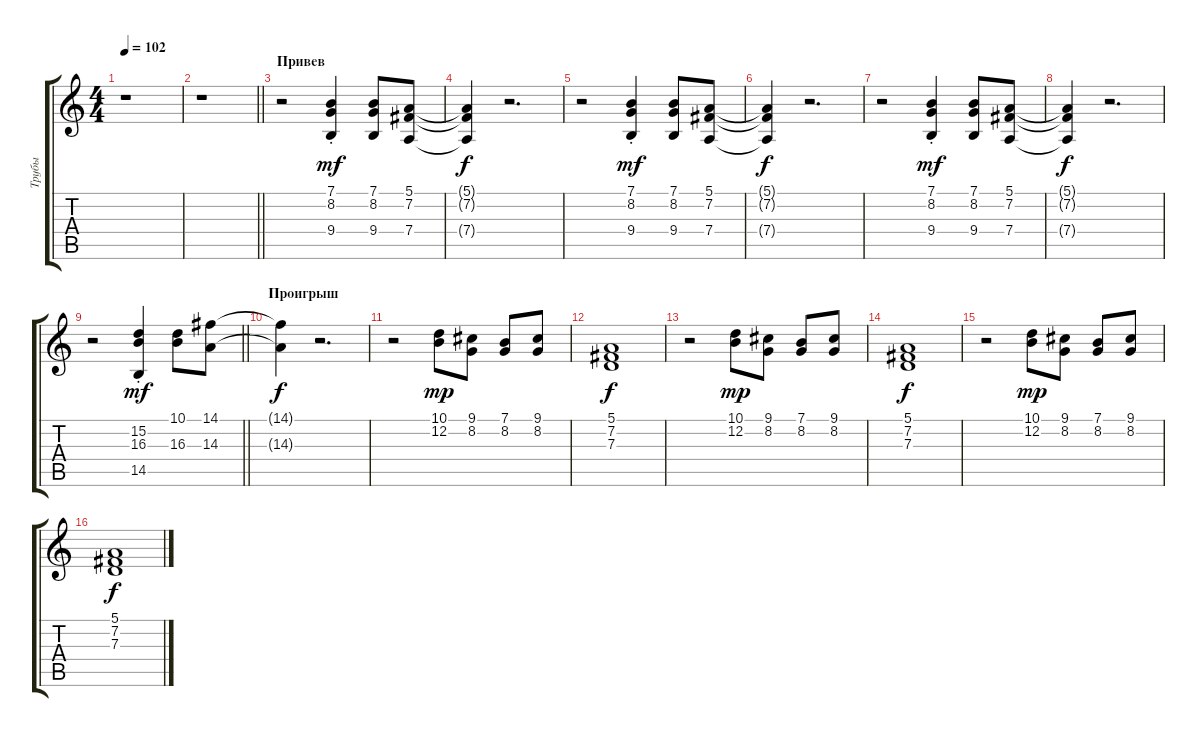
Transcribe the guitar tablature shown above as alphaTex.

\track ("Трубы" "Трубы") {instrument brasssection}
\staff {score tabs}
\tuning (E4 B3 G3 D3 A2 E2) {hide}
\ts (4 4)
\tempo 102
\clef g2
\ks c
r.1{dy mf} |
\barLineRight lightlight
r.1 |
\section ("" "Привев")
r.2 (7.1{st} 8.2{st} 9.4{st}).4 (7.1 8.2 9.4).8 (5.1 7.2 7.4).8 |
(5.1{t} 7.2{t} 7.4{t}).4{dy f} r.2{d} |
r.2 (7.1{st} 8.2{st} 9.4{st}).4{dy mf} (7.1 8.2 9.4).8 (5.1 7.2 7.4).8 |
(5.1{t} 7.2{t} 7.4{t}).4{dy f} r.2{d} |
r.2 (7.1{st} 8.2{st} 9.4{st}).4{dy mf} (7.1 8.2 9.4).8 (5.1 7.2 7.4).8 |
(5.1{t} 7.2{t} 7.4{t}).4{dy f} r.2{d} |
\barLineRight lightlight
r.2 (15.2{st} 16.3{st} 14.5{st}).4{dy mf} (10.1 16.3).8 (14.1 14.3).8 |
\section ("" "Проигрыш")
(14.1{t} 14.3{t}).4{dy f} r.2{d} |
r.2 (10.1 12.2).8{dy mp} (9.1 8.2).8 (7.1 8.2).8 (9.1 8.2).8 |
(5.1 7.2 7.3).1{dy f} |
r.2 (10.1 12.2).8{dy mp} (9.1 8.2).8 (7.1 8.2).8 (9.1 8.2).8 |
(5.1 7.2 7.3).1{dy f} |
r.2 (10.1 12.2).8{dy mp} (9.1 8.2).8 (7.1 8.2).8 (9.1 8.2).8 |
(5.1 7.2 7.3).1{dy f}
